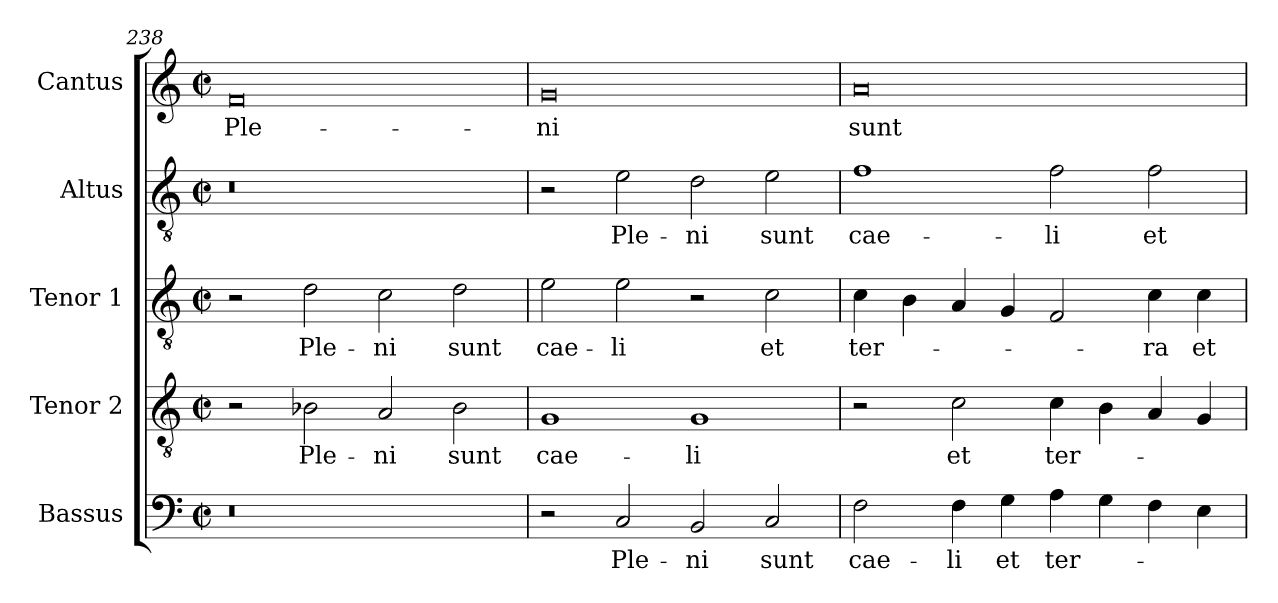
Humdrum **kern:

**kern	**text	**kern	**text	**kern	**text	**kern	**text	**kern	**text
*part5	*part5	*part4	*part4	*part3	*part3	*part2	*part2	*part1	*part1
*staff5	*staff5	*staff4	*staff4	*staff3	*staff3	*staff2	*staff2	*staff1	*staff1
*I"Bassus	*	*I"Tenor 2	*	*I"Tenor 1	*	*I"Altus	*	*I"Cantus	*
!!LO:PB:g=z
*clefF4	*	*clefGv2	*	*clefGv2	*	*clefGv2	*	*clefG2	*
*k[]	*	*k[]	*	*k[]	*	*k[]	*	*k[]	*
*C:	*	*C:	*	*C:	*	*C:	*	*C:	*
*M2/2	*	*M2/2	*	*M2/2	*	*M2/2	*	*M2/2	*
*met(c|)	*	*met(c|)	*	*met(c|)	*	*met(c|)	*	*met(c|)	*
=238	=238	=238	=238	=238	=238	=238	=238	=238	=238
!	!	!	!	!	!	!	!	!	!LO:LY:b:cj
0r	.	2r	.	2r	.	0r	.	0f	Ple-
!	!	!	!LO:LY:b:cj	!	!LO:LY:b:cj	!	!	!	!
.	.	2B-X\	Ple-	2d\	Ple-	.	.	.	.
!	!	!	!LO:LY:b:cj	!	!LO:LY:b:cj	!	!	!	!
.	.	2A/	-ni	2c\	-ni	.	.	.	.
!	!	!	!LO:LY:b:cj	!	!LO:LY:b:cj	!	!	!	!
.	.	2B-\	sunt	2d\	sunt	.	.	.	.
=239	=239	=239	=239	=239	=239	=239	=239	=239	=239
!	!	!	!LO:LY:b:cj	!	!LO:LY:b:cj	!	!	!	!LO:LY:b:cj
2r	.	1G	cae-	2e\	cae-	2r	.	0g	-ni
!	!LO:LY:b:cj	!	!	!	!LO:LY:b:cj	!	!LO:LY:b:cj	!	!
2C/	Ple-	.	.	2e\	-li	2e\	Ple-	.	.
!	!LO:LY:b:cj	!	!LO:LY:b:cj	!	!	!	!LO:LY:b:cj	!	!
2BB/	-ni	1G	-li	2r	.	2d\	-ni	.	.
!	!LO:LY:b:cj	!	!	!	!LO:LY:b:cj	!	!LO:LY:b:cj	!	!
2C/	sunt	.	.	2c\	et	2e\	sunt	.	.
=240	=240	=240	=240	=240	=240	=240	=240	=240	=240
!	!LO:LY:b:cj	!	!	!	!LO:LY:b:cj	!	!LO:LY:b:cj	!	!LO:LY:b:cj
2F\	cae-	2r	.	4c\	ter-	1f	cae-	0a	sunt
.	.	.	.	4B\	.	.	.	.	.
!	!LO:LY:b:cj	!	!LO:LY:b:cj	!	!	!	!	!	!
4F\	-li	2c\	et	4A/	.	.	.	.	.
!	!LO:LY:b:cj	!	!	!	!	!	!	!	!
4G\	et	.	.	4G/	.	.	.	.	.
!	!LO:LY:b:cj	!	!LO:LY:b:cj	!	!	!	!LO:LY:b:cj	!	!
4A\	ter-	4c\	ter-	2F/	.	2f\	-li	.	.
4G\	.	4B\	.	.	.	.	.	.	.
!	!	!	!	!	!LO:LY:b:cj	!	!LO:LY:b:cj	!	!
4F\	.	4A/	.	4c\	-ra	2f\	et	.	.
!	!	!	!	!	!LO:LY:b:cj	!	!	!	!
4E\	.	4G/	.	4c\	et	.	.	.	.
=	=	=	=	=	=	=	=	=	=
*-	*-	*-	*-	*-	*-	*-	*-	*-	*-
